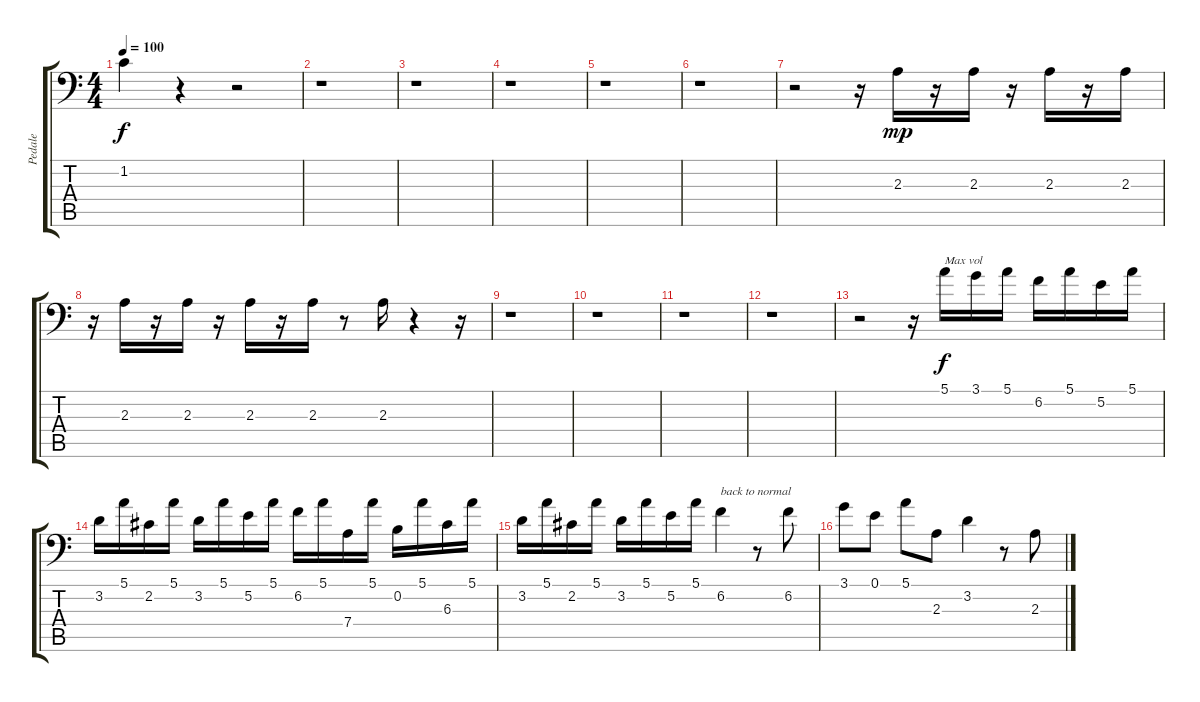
\track ("Pedale" "Pedale") {instrument overdrivenguitar}
\staff {score tabs}
\tuning (E3 B2 G2 D2 A1 E1) {hide}
\ts (4 4)
\tempo 100
\clef f4
\ks c
1.2.4{dy f} r.4 r.2 |
r.1 |
r.1 |
r.1 |
r.1 |
r.1 |
r.2 r.16 2.3.16{dy mp} r.16 2.3.16 r.16 2.3.16 r.16 2.3.16 |
r.16 2.3.16 r.16 2.3.16 r.16 2.3.16 r.16 2.3.16 r.8 2.3.16 r.4 r.16 |
r.1 |
r.1 |
r.1 |
r.1 |
r.2 r.16 5.1.16{txt "Max vol" dy f volume 16} 3.1.16 5.1.16 6.2.16 5.1.16 5.2.16 5.1.16 |
3.2.16 5.1.16 2.2.16 5.1.16 3.2.16 5.1.16 5.2.16 5.1.16 6.2.16 5.1.16 7.4.16 5.1.16 0.2.16 5.1.16 6.3.16 5.1.16 |
3.2.16 5.1.16 2.2.16 5.1.16 3.2.16 5.1.16 5.2.16 5.1.16 6.2.4{txt "back to normal" volume 14} r.8 6.2.8 |
3.1.8 0.1.8 5.1.8 2.3.8 3.2.4 r.8 2.3.8
